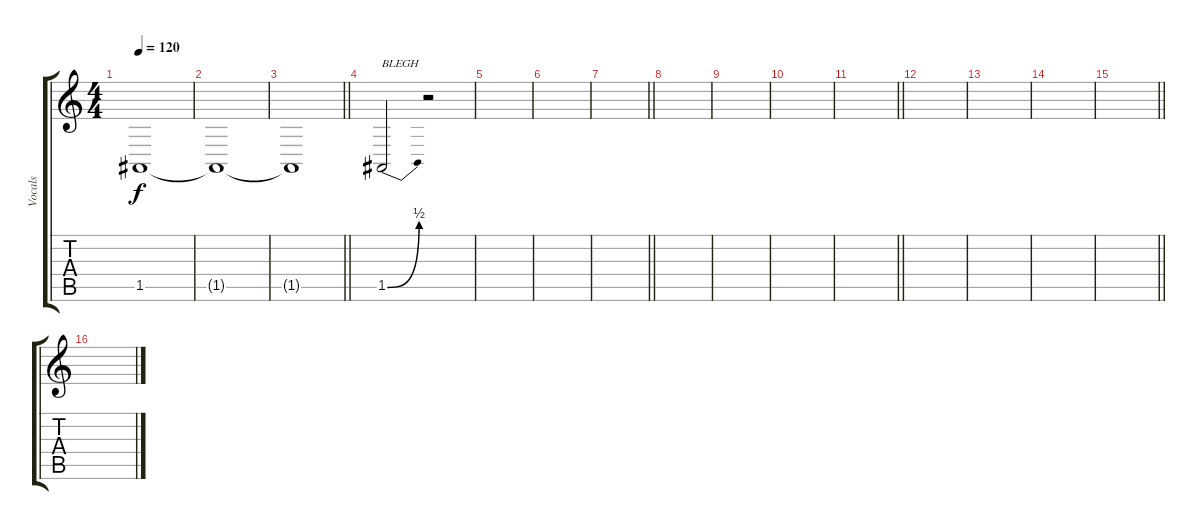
\track ("Vocals" "Vocals") {instrument oboe}
\staff {score tabs}
\tuning (E4 B3 G3 D3 A2 D2) {hide}
\ts (4 4)
\tempo 120
\clef g2
\ks c
1.5{t}.1{dy f} |
1.5{t}.1 |
\barLineRight lightlight
1.5{t}.1 |
1.5{be (bend 0 0 60 2)}.2{txt "BLEGH"} r.2 |
|
|
\barLineRight lightlight
|
\section ("" "")
|
|
|
\barLineRight lightlight
|
|
|
|
\barLineRight lightlight
|
\section ("" "")
